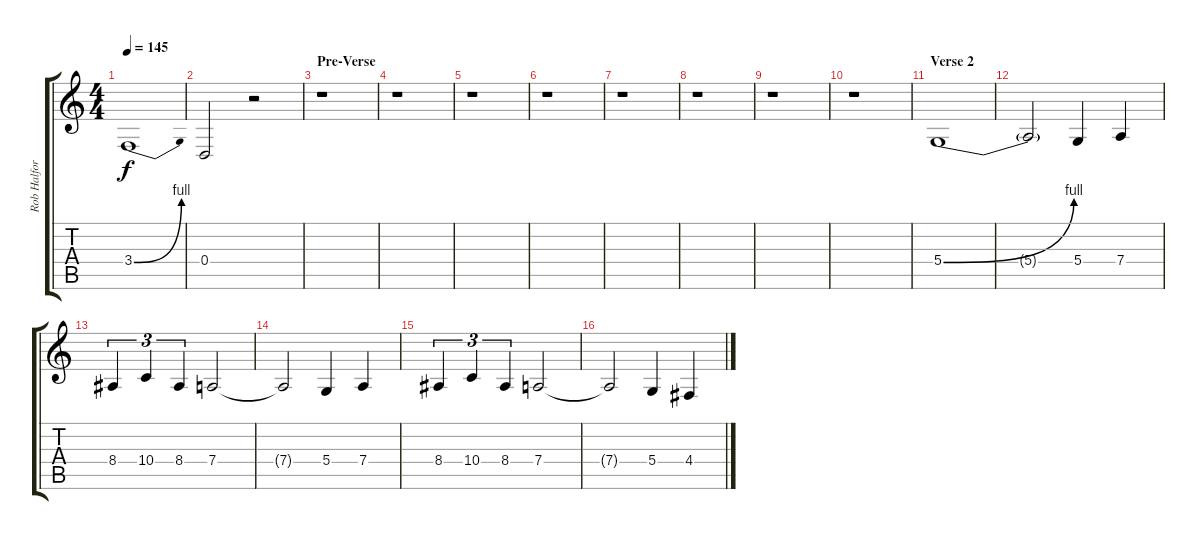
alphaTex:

\track ("Rob Halford" "Rob Halfor") {instrument tenorsax}
\staff {score tabs}
\tuning (E4 B3 G3 D3 A2 E2) {hide}
\ts (4 4)
\tempo 145
\clef g2
\ks c
3.4{be (bend 0 0 60 4)}.1{dy f} |
0.4.2 r.2 |
\section ("" "Pre-Verse")
r.1 |
r.1 |
r.1 |
r.1 |
r.1 |
r.1 |
r.1 |
r.1 |
\section ("" "Verse 2")
5.4{be (bend 0 0 60 4)}.1 |
5.4{t}.2 5.4.4 7.4.4 |
8.4.4{tu (3 2)} 10.4.4{tu (3 2)} 8.4.4{tu (3 2)} 7.4.2 |
7.4{t}.2 5.4.4 7.4.4 |
8.4.4{tu (3 2)} 10.4.4{tu (3 2)} 8.4.4{tu (3 2)} 7.4.2 |
7.4{t}.2 5.4.4 4.4.4
